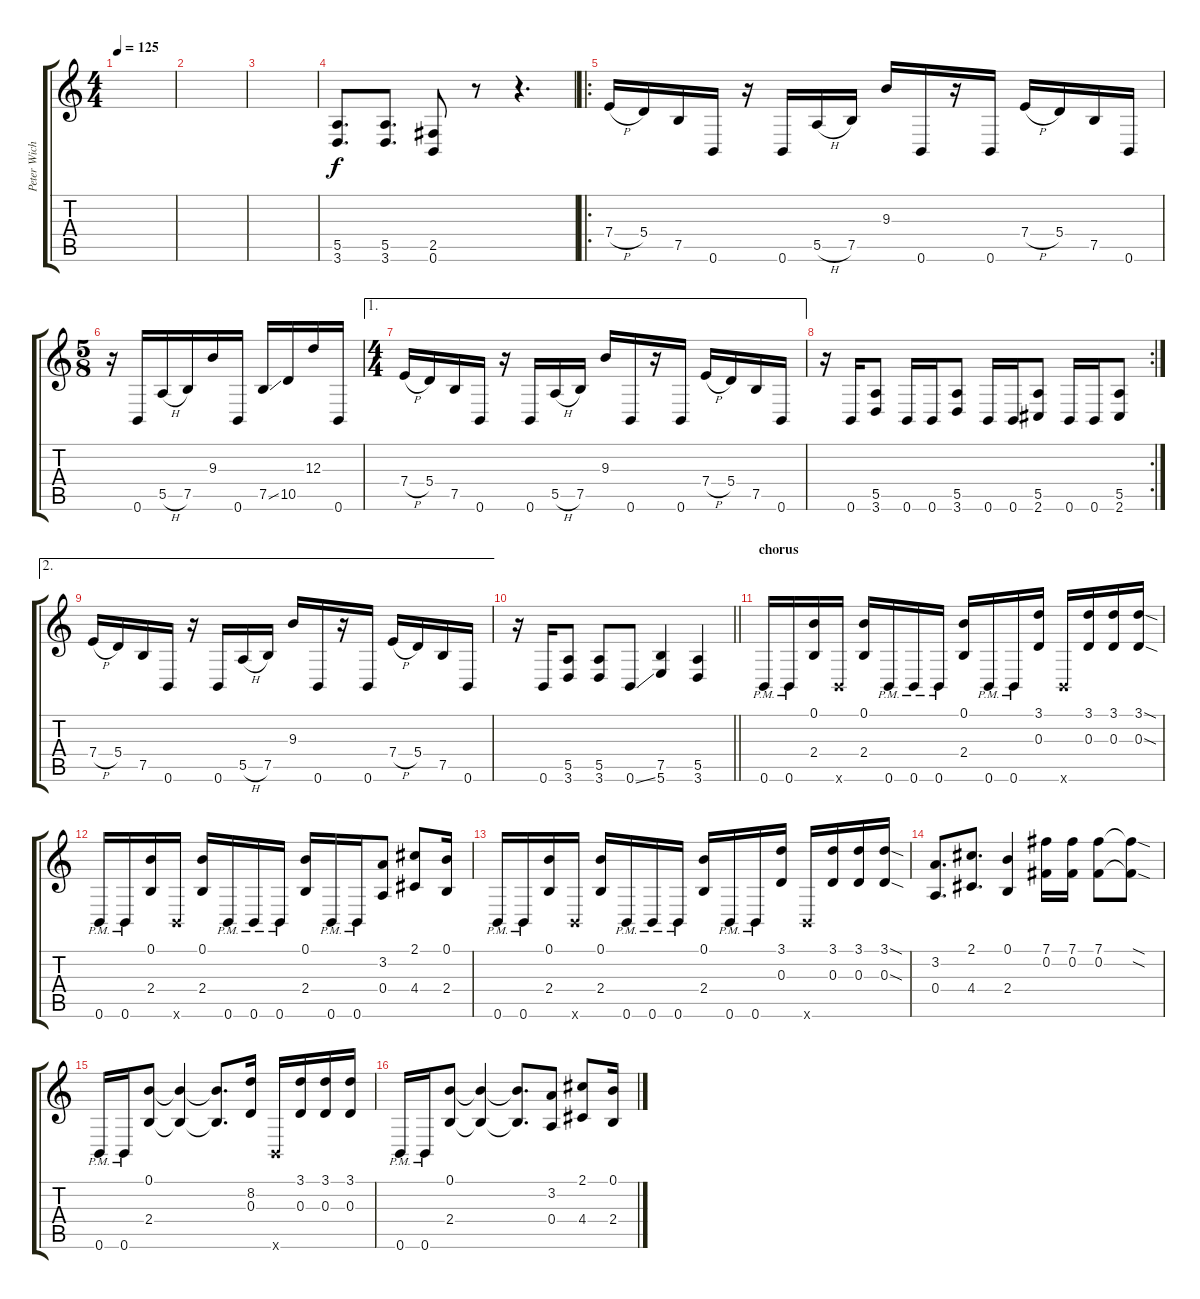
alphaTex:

\track ("Peter Wichers" "Peter Wich") {instrument distortionguitar}
\staff {score tabs}
\tuning (B3 Gb3 D3 A2 E2 B1) {hide}
\ts (4 4)
\tempo 125
\clef g2
\ks c
|
|
|
(5.5 3.6).8{d instrument distortionguitar} (5.5 3.6).8{d} (2.5 0.6).8 r.8 r.4{d} |
\ro
7.4{h}.16 5.4.16 7.5.16 0.6.16 r.16 0.6.16 5.5{h}.16 7.5.16 9.3.16 0.6.16 r.16 0.6.16 7.4{h}.16 5.4.16 7.5.16 0.6.16 |
\ts (5 8)
r.16 0.6.16 5.5{h}.16 7.5.16 9.3.16 0.6.16 7.5{ss}.16 10.5.16 12.3.16 0.6.16 |
\ae 1
\ts (4 4)
7.4{h}.16 5.4.16 7.5.16 0.6.16 r.16 0.6.16 5.5{h}.16 7.5.16 9.3.16 0.6.16 r.16 0.6.16 7.4{h}.16 5.4.16 7.5.16 0.6.16 |
\rc 2
r.16 0.6.16 (5.5 3.6).8 0.6.16 0.6.16 (5.5 3.6).8 0.6.16 0.6.16 (5.5 2.6).8 0.6.16 0.6.16 (5.5 2.6).8 |
\ae 2
7.4{h}.16 5.4.16 7.5.16 0.6.16 r.16 0.6.16 5.5{h}.16 7.5.16 9.3.16 0.6.16 r.16 0.6.16 7.4{h}.16 5.4.16 7.5.16 0.6.16 |
\barLineRight lightlight
r.16 0.6.16 (5.5 3.6).8 (5.5 3.6).8 0.6{ss}.8 (7.5 5.6).4 (5.5 3.6).4 |
\section ("" "chorus")
0.6{pm}.16 0.6{pm}.16 (0.1 2.4).16 0.6{x}.16 (0.1 2.4).16 0.6{pm}.16 0.6{pm}.16 0.6{pm}.16 (0.1 2.4).16 0.6{pm}.16 0.6{pm}.16 (3.1 0.3).16 0.6{x}.16 (3.1 0.3).16 (3.1 0.3).16 (3.1{sod} 0.3{sod}).16 |
0.6{pm}.16 0.6{pm}.16 (0.1 2.4).16 0.6{x}.16 (0.1 2.4).16 0.6{pm}.16 0.6{pm}.16 0.6{pm}.16 (0.1 2.4).16 0.6{pm}.16 0.6{pm}.16 (3.2 0.4).8 (2.1 4.4).8 (0.1 2.4).16 |
0.6{pm}.16 0.6{pm}.16 (0.1 2.4).16 0.6{x}.16 (0.1 2.4).16 0.6{pm}.16 0.6{pm}.16 0.6{pm}.16 (0.1 2.4).16 0.6{pm}.16 0.6{pm}.16 (3.1 0.3).16 0.6{x}.16 (3.1 0.3).16 (3.1 0.3).16 (3.1{sod} 0.3{sod}).16 |
(3.2 0.4).8{d} (2.1 4.4).8{d} (0.1 2.4).4 (7.1 0.2).16 (7.1 0.2).16 (7.1 0.2).8 (7.1{sod t} 0.2{sod t}).8 |
0.6{pm}.16 0.6{pm}.16 (0.1 2.4).8 (0.1{t} 2.4{t}).4 (0.1{t} 2.4{t}).8{d} (8.2 0.3).16 0.6{x}.16 (3.1 0.3).16 (3.1 0.3).16 (3.1 0.3).16 |
0.6{pm}.16 0.6{pm}.16 (0.1 2.4).8 (0.1{t} 2.4{t}).4 (0.1{t} 2.4{t}).8{d} (3.2 0.4).8 (2.1 4.4).8 (0.1 2.4).16
